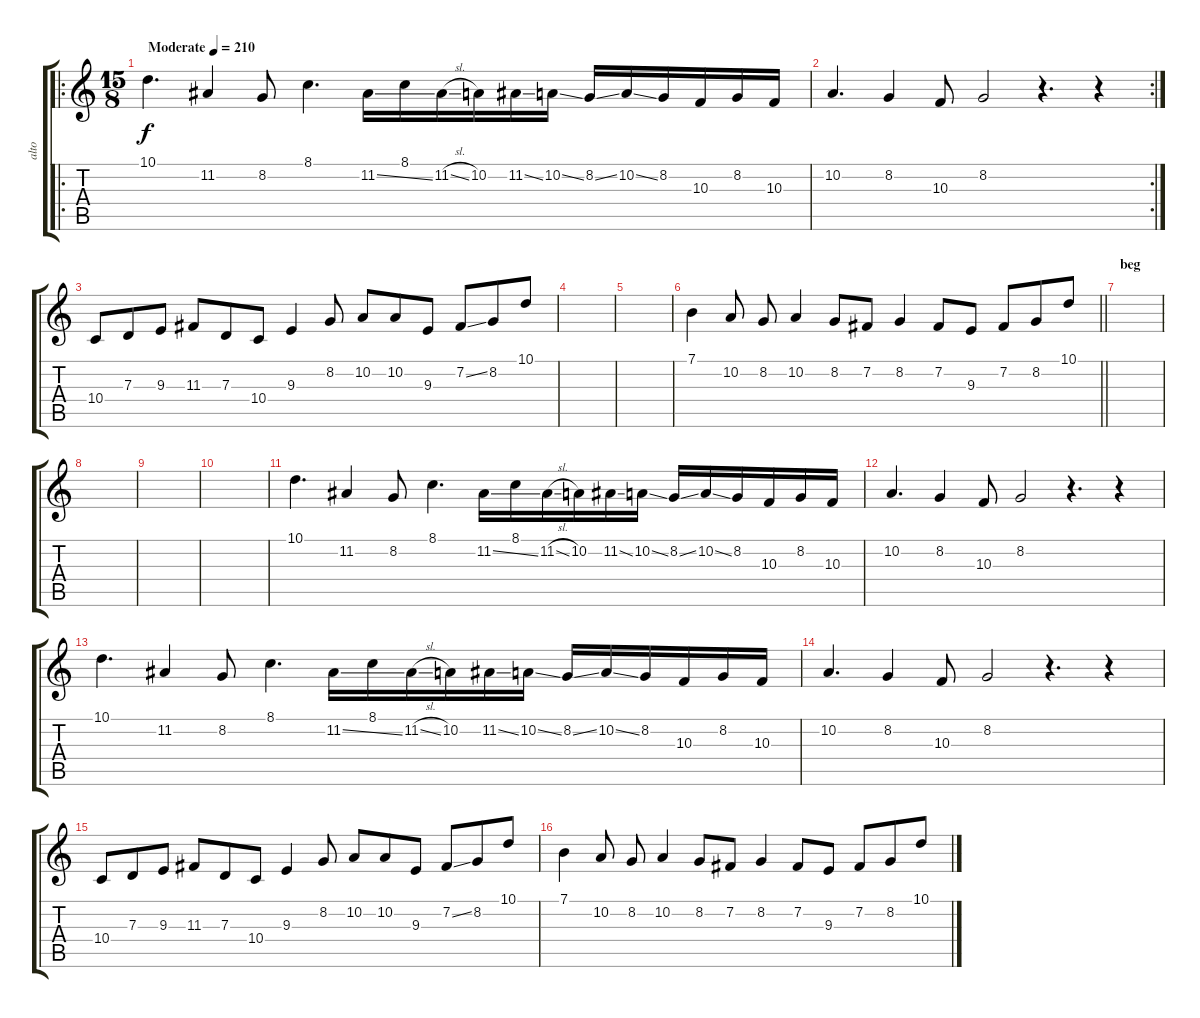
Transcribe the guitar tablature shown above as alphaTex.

\track ("alto" "alto") {instrument altosax}
\staff {score tabs}
\tuning (E4 B3 G3 D3 A2 E2) {hide}
\ro
\ts (15 8)
\tempo (210 "Moderate")
\clef g2
\ks c
10.1.4{d dy f instrument altosax} 11.2.4 8.2.8 8.1.4{d} 11.2{ss}.16 8.1.16 11.2{sl}.16 10.2.16 11.2{ss}.16 10.2{ss}.16 8.2{ss}.16 10.2{ss}.16 8.2.16 10.3.16 8.2.16 10.3.16 |
\rc 2
10.2.4{d} 8.2.4 10.3.8 8.2.2 r.4{d} r.4 |
10.4.8 7.3.8 9.3.8 11.3.8 7.3.8 10.4.8 9.3.4 8.2.8 10.2.8 10.2.8 9.3.8 7.2{ss}.8 8.2.8 10.1.8 |
|
|
\barLineRight lightlight
7.1.4 10.2.8 8.2.8 10.2.4 8.2.8 7.2.8 8.2.4 7.2.8 9.3.8 7.2.8 8.2.8 10.1.8 |
\section ("" "beg")
|
|
|
|
10.1.4{d} 11.2.4 8.2.8 8.1.4{d} 11.2{ss}.16 8.1.16 11.2{sl}.16 10.2.16 11.2{ss}.16 10.2{ss}.16 8.2{ss}.16 10.2{ss}.16 8.2.16 10.3.16 8.2.16 10.3.16 |
10.2.4{d} 8.2.4 10.3.8 8.2.2 r.4{d} r.4 |
10.1.4{d} 11.2.4 8.2.8 8.1.4{d} 11.2{ss}.16 8.1.16 11.2{sl}.16 10.2.16 11.2{ss}.16 10.2{ss}.16 8.2{ss}.16 10.2{ss}.16 8.2.16 10.3.16 8.2.16 10.3.16 |
10.2.4{d} 8.2.4 10.3.8 8.2.2 r.4{d} r.4 |
10.4.8 7.3.8 9.3.8 11.3.8 7.3.8 10.4.8 9.3.4 8.2.8 10.2.8 10.2.8 9.3.8 7.2{ss}.8 8.2.8 10.1.8 |
7.1.4 10.2.8 8.2.8 10.2.4 8.2.8 7.2.8 8.2.4 7.2.8 9.3.8 7.2.8 8.2.8 10.1.8
